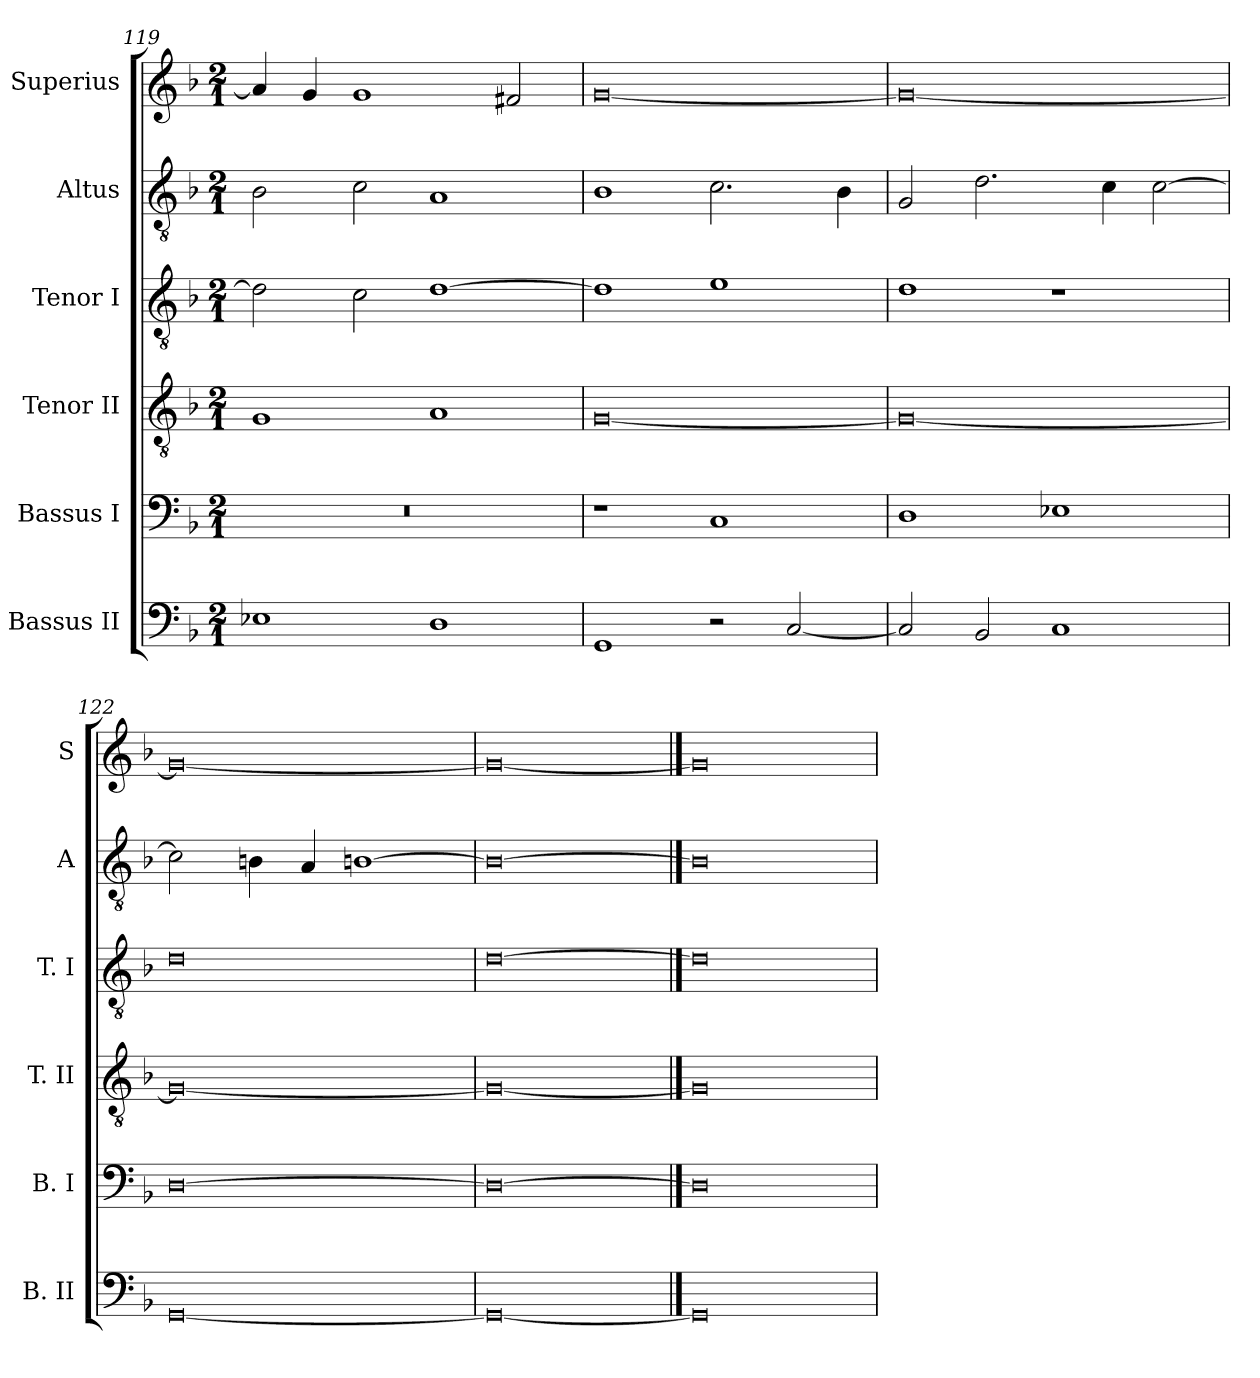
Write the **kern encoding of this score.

**kern	**kern	**kern	**kern	**kern	**kern
*part6	*part5	*part4	*part3	*part2	*part1
*staff6	*staff5	*staff4	*staff3	*staff2	*staff1
*I"Bassus II	*I"Bassus I	*I"Tenor II	*I"Tenor I	*I"Altus	*I"Superius
*I'B. II	*I'B. I	*I'T. II	*I'T. I	*I'A	*I'S
*clefF4	*clefF4	*clefGv2	*clefGv2	*clefGv2	*clefG2
*k[b-]	*k[b-]	*k[b-]	*k[b-]	*k[b-]	*k[b-]
*F:	*F:	*F:	*F:	*F:	*F:
*M2/1	*M2/1	*M2/1	*M2/1	*M2/1	*M2/1
=119	=119	=119	=119	=119	=119
1E-X	0r	1G	2d]	2B-	4a]
.	.	.	.	.	4g
.	.	.	2c	2c	1g
1D	.	1A	[1d	1A	.
.	.	.	.	.	2f#X
=120	=120	=120	=120	=120	=120
1GG	1r	[0G	1d]	1B-	[0g
2r	1C	.	1e	2.c	.
[2C	.	.	.	.	.
.	.	.	.	4B-	.
=121	=121	=121	=121	=121	=121
2C]	1D	0G_	1d	2G	0g_
2BB-	.	.	.	2.d	.
1C	1E-X	.	1r	.	.
.	.	.	.	4c	.
.	.	.	.	[2c	.
=122	=122	=122	=122	=122	=122
[0GG	[0D	0G_	0d	2c]	0g_
.	.	.	.	4Bn	.
.	.	.	.	4A	.
.	.	.	.	[1Bn	.
=123	=123	=123	=123	=123	=123
0GG_	0D_	0G_	[0d	0B_	0g_
==124	==124	==124	==124	==124	==124
0GG]	0D]	0G]	0d]	0B]	0g]
=	=	=	=	=	=
*-	*-	*-	*-	*-	*-
